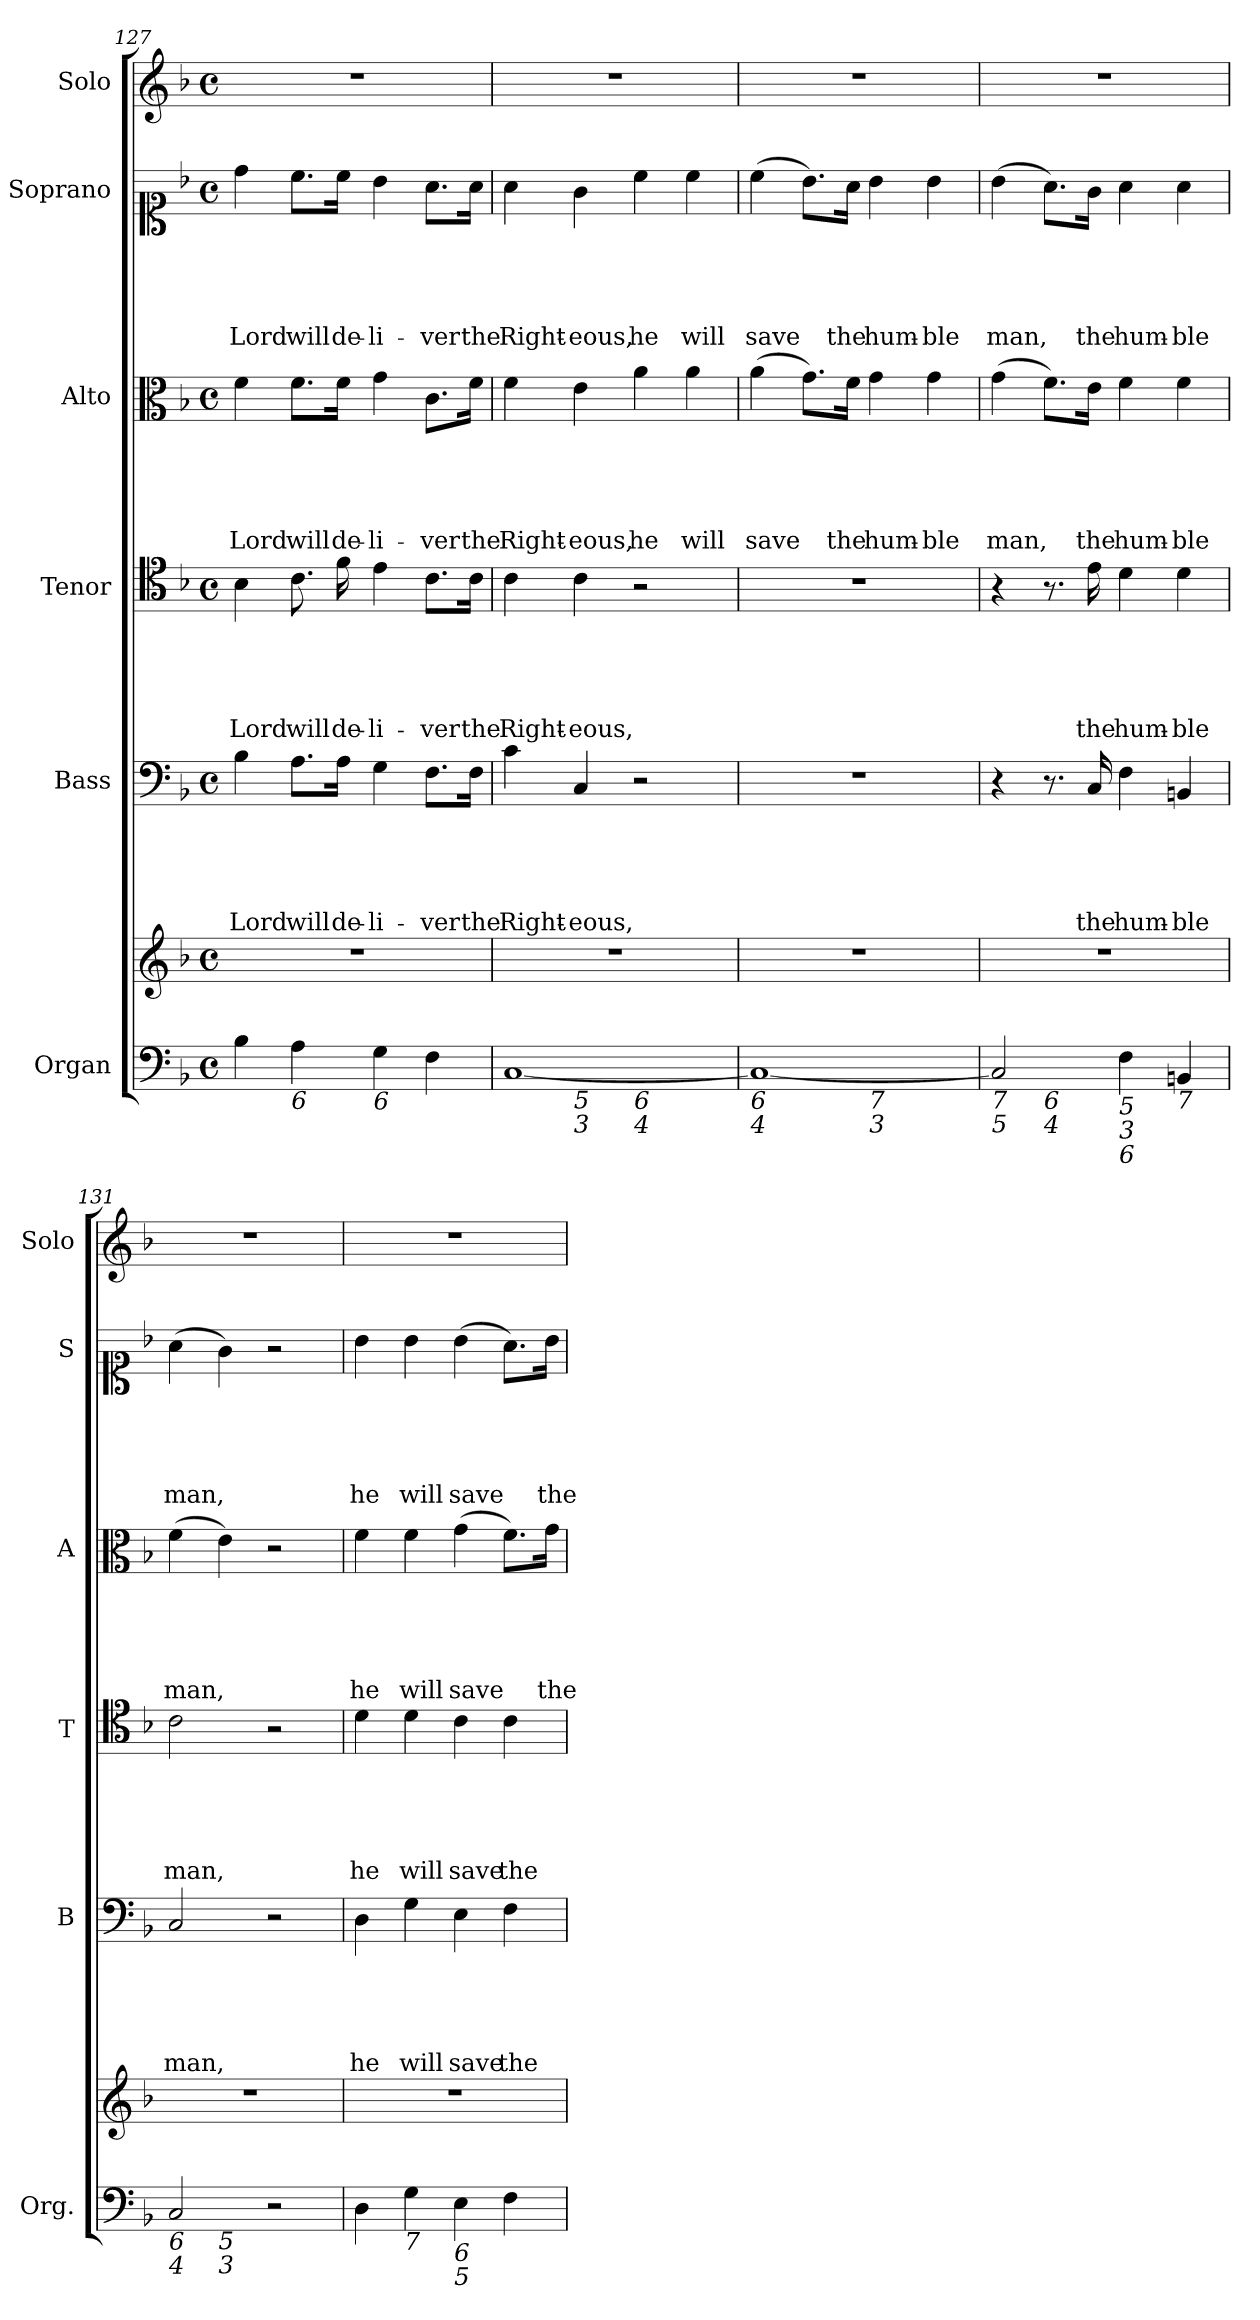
**kern	**kern	**kern	**text	**text	**text	**text	**text	**kern	**text	**text	**text	**text	**text	**kern	**text	**text	**text	**text	**text	**kern	**text	**text	**text	**text	**text	**kern
*part6	*part6	*part5	*part5	*part5	*part5	*part5	*part5	*part4	*part4	*part4	*part4	*part4	*part4	*part3	*part3	*part3	*part3	*part3	*part3	*part2	*part2	*part2	*part2	*part2	*part2	*part1
*staff7	*staff6	*staff5	*staff5	*staff5	*staff5	*staff5	*staff5	*staff4	*staff4	*staff4	*staff4	*staff4	*staff4	*staff3	*staff3	*staff3	*staff3	*staff3	*staff3	*staff2	*staff2	*staff2	*staff2	*staff2	*staff2	*staff1
*I"Organ	*	*I"Bass	*	*	*	*	*	*I"Tenor	*	*	*	*	*	*I"Alto	*	*	*	*	*	*I"Soprano	*	*	*	*	*	*I"Solo
*I'Org.	*	*I'B	*	*	*	*	*	*I'T	*	*	*	*	*	*I'A	*	*	*	*	*	*I'S	*	*	*	*	*	*I'Solo
*clefF4	*clefG2	*clefF4	*	*	*	*	*	*clefC4	*	*	*	*	*	*clefC3	*	*	*	*	*	*clefC1	*	*	*	*	*	*clefG2
*k[b-]	*k[b-]	*k[b-]	*	*	*	*	*	*k[b-]	*	*	*	*	*	*k[b-]	*	*	*	*	*	*k[b-]	*	*	*	*	*	*k[b-]
*F:	*F:	*F:	*	*	*	*	*	*F:	*	*	*	*	*	*F:	*	*	*	*	*	*F:	*	*	*	*	*	*F:
*M4/4	*M4/4	*M4/4	*	*	*	*	*	*M4/4	*	*	*	*	*	*M4/4	*	*	*	*	*	*M4/4	*	*	*	*	*	*M4/4
*met(c)	*met(c)	*met(c)	*	*	*	*	*	*met(c)	*	*	*	*	*	*met(c)	*	*	*	*	*	*met(c)	*	*	*	*	*	*met(c)
=127	=127	=127	=127	=127	=127	=127	=127	=127	=127	=127	=127	=127	=127	=127	=127	=127	=127	=127	=127	=127	=127	=127	=127	=127	=127	=127
!	!	!	!	!	!	!	!LO:LY:b	!	!	!	!	!	!LO:LY:b	!	!	!	!	!	!LO:LY:b	!	!	!	!	!	!LO:LY:b	!
4B-\	1r	4B-\	.	.	.	.	Lord	4B-\	.	.	.	.	Lord	4f\	.	.	.	.	Lord	4dd\	.	.	.	.	Lord	1r
!LO:TX:b:i:t=6	!	!	!	!	!	!	!	!	!	!	!	!	!	!	!	!	!	!	!	!	!	!	!	!	!	!
!	!	!	!	!	!	!	!LO:LY:b	!	!	!	!	!	!LO:LY:b	!	!	!	!	!	!LO:LY:b	!	!	!	!	!	!LO:LY:b	!
4A\	.	8.A\L	.	.	.	.	will	8.c\	.	.	.	.	will	8.f\L	.	.	.	.	will	8.cc\L	.	.	.	.	will	.
!	!	!	!	!	!	!	!LO:LY:b	!	!	!	!	!	!LO:LY:b	!	!	!	!	!	!LO:LY:b	!	!	!	!	!	!LO:LY:b	!
.	.	16A\Jk	.	.	.	.	de-	16f\	.	.	.	.	de-	16f\Jk	.	.	.	.	de-	16cc\Jk	.	.	.	.	de-	.
!LO:TX:b:i:t=6	!	!	!	!	!	!	!	!	!	!	!	!	!	!	!	!	!	!	!	!	!	!	!	!	!	!
!	!	!	!	!	!	!	!LO:LY:b	!	!	!	!	!	!LO:LY:b	!	!	!	!	!	!LO:LY:b	!	!	!	!	!	!LO:LY:b	!
4G\	.	4G\	.	.	.	.	-li-	4e\	.	.	.	.	-li-	4g\	.	.	.	.	-li-	4b-\	.	.	.	.	-li-	.
!	!	!	!	!	!	!	!LO:LY:b	!	!	!	!	!	!LO:LY:b	!	!	!	!	!	!LO:LY:b	!	!	!	!	!	!LO:LY:b	!
4F\	.	8.F\L	.	.	.	.	-ver	8.c\L	.	.	.	.	-ver	8.c\L	.	.	.	.	-ver	8.a\L	.	.	.	.	-ver	.
!	!	!	!	!	!	!	!LO:LY:b	!	!	!	!	!	!LO:LY:b	!	!	!	!	!	!LO:LY:b	!	!	!	!	!	!LO:LY:b	!
.	.	16F\Jk	.	.	.	.	the	16c\Jk	.	.	.	.	the	16f\Jk	.	.	.	.	the	16a\Jk	.	.	.	.	the	.
=128	=128	=128	=128	=128	=128	=128	=128	=128	=128	=128	=128	=128	=128	=128	=128	=128	=128	=128	=128	=128	=128	=128	=128	=128	=128	=128
!LO:TX:b:i:t=6	!	!	!	!	!	!	!	!	!	!	!	!	!	!	!	!	!	!	!	!	!	!	!	!	!	!
!LO:TX:b:i:t=4	!	!	!	!	!	!	!	!	!	!	!	!	!	!	!	!	!	!	!	!	!	!	!	!	!	!
!	!	!	!	!	!	!	!LO:LY:b	!	!	!	!	!	!LO:LY:b	!	!	!	!	!	!LO:LY:b	!	!	!	!	!	!LO:LY:b	!
*^	*	*	*	*	*	*	*	*	*	*	*	*	*	*	*	*	*	*	*	*	*	*	*	*	*	*
*	*^	*	*	*	*	*	*	*	*	*	*	*	*	*	*	*	*	*	*	*	*	*	*	*	*	*	*
[1C	4ryy	2ryy	1r	4c\	.	.	.	.	Right-	4c\	.	.	.	.	Right-	4f\	.	.	.	.	Right-	4a\	.	.	.	.	Right-	1r
!	!LO:TX:b:i:t=5	!	!	!	!	!	!	!	!	!	!	!	!	!	!	!	!	!	!	!	!	!	!	!	!	!	!	!
!	!LO:TX:b:i:t=3	!	!	!	!	!	!	!	!	!	!	!	!	!	!	!	!	!	!	!	!	!	!	!	!	!	!	!
!	!	!	!	!	!	!	!	!	!LO:LY:b	!	!	!	!	!	!LO:LY:b	!	!	!	!	!	!LO:LY:b	!	!	!	!	!	!LO:LY:b	!
.	2.ryy	.	.	4C/	.	.	.	.	-eous,	4c\	.	.	.	.	-eous,	4e\	.	.	.	.	-eous,	4g\	.	.	.	.	-eous,	.
!	!	!LO:TX:b:i:t=6	!	!	!	!	!	!	!	!	!	!	!	!	!	!	!	!	!	!	!	!	!	!	!	!	!	!
!	!	!LO:TX:b:i:t=4	!	!	!	!	!	!	!	!	!	!	!	!	!	!	!	!	!	!	!	!	!	!	!	!	!	!
!	!	!	!	!	!	!	!	!	!	!	!	!	!	!	!	!	!	!	!	!	!LO:LY:b	!	!	!	!	!	!LO:LY:b	!
.	.	2ryy	.	2r	.	.	.	.	.	2r	.	.	.	.	.	4a\	.	.	.	.	he	4cc\	.	.	.	.	he	.
!	!	!	!	!	!	!	!	!	!	!	!	!	!	!	!	!	!	!	!	!	!LO:LY:b	!	!	!	!	!	!LO:LY:b	!
.	.	.	.	.	.	.	.	.	.	.	.	.	.	.	.	4a\	.	.	.	.	will	4cc\	.	.	.	.	will	.
=129	=129	=129	=129	=129	=129	=129	=129	=129	=129	=129	=129	=129	=129	=129	=129	=129	=129	=129	=129	=129	=129	=129	=129	=129	=129	=129	=129	=129
!LO:TX:b:i:t=6	!	!	!	!	!	!	!	!	!	!	!	!	!	!	!	!	!	!	!	!	!	!	!	!	!	!	!	!
!LO:TX:b:i:t=4	!	!	!	!	!	!	!	!	!	!	!	!	!	!	!	!	!	!	!	!	!	!	!	!	!	!	!	!
!	!	!	!	!	!	!	!	!	!	!	!	!	!	!	!	!	!	!	!	!	!LO:LY:b	!	!	!	!	!	!LO:LY:b	!
*	*v	*v	*	*	*	*	*	*	*	*	*	*	*	*	*	*	*	*	*	*	*	*	*	*	*	*	*	*
1C_	2ryy	1r	1r	.	.	.	.	.	1r	.	.	.	.	.	(>4a\	.	.	.	.	save	(>4cc\	.	.	.	.	save	1r
.	.	.	.	.	.	.	.	.	.	.	.	.	.	.	8.g\L)	.	.	.	.	.	8.b-\L)	.	.	.	.	.	.
!	!	!	!	!	!	!	!	!	!	!	!	!	!	!	!	!	!	!	!	!LO:LY:b	!	!	!	!	!	!LO:LY:b	!
.	.	.	.	.	.	.	.	.	.	.	.	.	.	.	16f\Jk	.	.	.	.	the	16a\Jk	.	.	.	.	the	.
!	!LO:TX:b:i:t=7	!	!	!	!	!	!	!	!	!	!	!	!	!	!	!	!	!	!	!	!	!	!	!	!	!	!
!	!LO:TX:b:i:t=3	!	!	!	!	!	!	!	!	!	!	!	!	!	!	!	!	!	!	!	!	!	!	!	!	!	!
!	!	!	!	!	!	!	!	!	!	!	!	!	!	!	!	!	!	!	!	!LO:LY:b	!	!	!	!	!	!LO:LY:b	!
.	2ryy	.	.	.	.	.	.	.	.	.	.	.	.	.	4g\	.	.	.	.	hum-	4b-\	.	.	.	.	hum-	.
!	!	!	!	!	!	!	!	!	!	!	!	!	!	!	!	!	!	!	!	!LO:LY:b	!	!	!	!	!	!LO:LY:b	!
.	.	.	.	.	.	.	.	.	.	.	.	.	.	.	4g\	.	.	.	.	-ble	4b-\	.	.	.	.	-ble	.
=130	=130	=130	=130	=130	=130	=130	=130	=130	=130	=130	=130	=130	=130	=130	=130	=130	=130	=130	=130	=130	=130	=130	=130	=130	=130	=130	=130
!LO:TX:b:i:t=7	!	!	!	!	!	!	!	!	!	!	!	!	!	!	!	!	!	!	!	!	!	!	!	!	!	!	!
!LO:TX:b:i:t=5	!	!	!	!	!	!	!	!	!	!	!	!	!	!	!	!	!	!	!	!	!	!	!	!	!	!	!
!	!	!	!	!	!	!	!	!	!	!	!	!	!	!	!	!	!	!	!	!LO:LY:b	!	!	!	!	!	!LO:LY:b	!
2C/]	4ryy	1r	4r	.	.	.	.	.	4r	.	.	.	.	.	(>4g\	.	.	.	.	man,	(>4b-\	.	.	.	.	man,	1r
!	!LO:TX:b:i:t=6	!	!	!	!	!	!	!	!	!	!	!	!	!	!	!	!	!	!	!	!	!	!	!	!	!	!
!	!LO:TX:b:i:t=4	!	!	!	!	!	!	!	!	!	!	!	!	!	!	!	!	!	!	!	!	!	!	!	!	!	!
.	2.ryy	.	8.r	.	.	.	.	.	8.r	.	.	.	.	.	8.f\L)	.	.	.	.	.	8.a\L)	.	.	.	.	.	.
!	!	!	!	!	!	!	!	!LO:LY:b	!	!	!	!	!	!LO:LY:b	!	!	!	!	!	!LO:LY:b	!	!	!	!	!	!LO:LY:b	!
.	.	.	16C/	.	.	.	.	the	16e\	.	.	.	.	the	16e\Jk	.	.	.	.	the	16g\Jk	.	.	.	.	the	.
!LO:TX:b:i:t=5	!	!	!	!	!	!	!	!	!	!	!	!	!	!	!	!	!	!	!	!	!	!	!	!	!	!	!
!LO:TX:b:i:t=3	!	!	!	!	!	!	!	!	!	!	!	!	!	!	!	!	!	!	!	!	!	!	!	!	!	!	!
!LO:TX:b:i:t=6	!	!	!	!	!	!	!	!	!	!	!	!	!	!	!	!	!	!	!	!	!	!	!	!	!	!	!
!	!	!	!	!	!	!	!	!LO:LY:b	!	!	!	!	!	!LO:LY:b	!	!	!	!	!	!LO:LY:b	!	!	!	!	!	!LO:LY:b	!
4F\	.	.	4F\	.	.	.	.	hum-	4d\	.	.	.	.	hum-	4f\	.	.	.	.	hum-	4a\	.	.	.	.	hum-	.
!LO:TX:b:i:t=7	!	!	!	!	!	!	!	!	!	!	!	!	!	!	!	!	!	!	!	!	!	!	!	!	!	!	!
!	!	!	!	!	!	!	!	!LO:LY:b	!	!	!	!	!	!LO:LY:b	!	!	!	!	!	!LO:LY:b	!	!	!	!	!	!LO:LY:b	!
4BBn/	.	.	4BBn/	.	.	.	.	-ble	4d\	.	.	.	.	-ble	4f\	.	.	.	.	-ble	4a\	.	.	.	.	-ble	.
!!LO:PB:g=z
=131	=131	=131	=131	=131	=131	=131	=131	=131	=131	=131	=131	=131	=131	=131	=131	=131	=131	=131	=131	=131	=131	=131	=131	=131	=131	=131	=131
!LO:TX:b:i:t=6	!	!	!	!	!	!	!	!	!	!	!	!	!	!	!	!	!	!	!	!	!	!	!	!	!	!	!
!LO:TX:b:i:t=4	!	!	!	!	!	!	!	!	!	!	!	!	!	!	!	!	!	!	!	!	!	!	!	!	!	!	!
!	!	!	!	!	!	!	!	!LO:LY:b	!	!	!	!	!	!LO:LY:b	!	!	!	!	!	!LO:LY:b	!	!	!	!	!	!LO:LY:b	!
2C/	4ryy	1r	2C/	.	.	.	.	man,	2c\	.	.	.	.	man,	(>4f\	.	.	.	.	man,	(>4a\	.	.	.	.	man,	1r
!	!LO:TX:b:i:t=5	!	!	!	!	!	!	!	!	!	!	!	!	!	!	!	!	!	!	!	!	!	!	!	!	!	!
!	!LO:TX:b:i:t=3	!	!	!	!	!	!	!	!	!	!	!	!	!	!	!	!	!	!	!	!	!	!	!	!	!	!
.	2.ryy	.	.	.	.	.	.	.	.	.	.	.	.	.	4e\)	.	.	.	.	.	4g\)	.	.	.	.	.	.
2r	.	.	2r	.	.	.	.	.	2r	.	.	.	.	.	2r	.	.	.	.	.	2r	.	.	.	.	.	.
=132	=132	=132	=132	=132	=132	=132	=132	=132	=132	=132	=132	=132	=132	=132	=132	=132	=132	=132	=132	=132	=132	=132	=132	=132	=132	=132	=132
!LO:TX:b:i:t=6	!	!	!	!	!	!	!	!	!	!	!	!	!	!	!	!	!	!	!	!	!	!	!	!	!	!	!
!	!	!	!	!	!	!	!	!LO:LY:b	!	!	!	!	!	!LO:LY:b	!	!	!	!	!	!LO:LY:b	!	!	!	!	!	!LO:LY:b	!
*v	*v	*	*	*	*	*	*	*	*	*	*	*	*	*	*	*	*	*	*	*	*	*	*	*	*	*	*
4D\	1r	4D\	.	.	.	.	he	4d\	.	.	.	.	he	4f\	.	.	.	.	he	4b-\	.	.	.	.	he	1r
!LO:TX:b:i:t=7	!	!	!	!	!	!	!	!	!	!	!	!	!	!	!	!	!	!	!	!	!	!	!	!	!	!
!	!	!	!	!	!	!	!LO:LY:b	!	!	!	!	!	!LO:LY:b	!	!	!	!	!	!LO:LY:b	!	!	!	!	!	!LO:LY:b	!
4G\	.	4G\	.	.	.	.	will	4d\	.	.	.	.	will	4f\	.	.	.	.	will	4b-\	.	.	.	.	will	.
!LO:TX:b:i:t=6	!	!	!	!	!	!	!	!	!	!	!	!	!	!	!	!	!	!	!	!	!	!	!	!	!	!
!LO:TX:b:i:t=5	!	!	!	!	!	!	!	!	!	!	!	!	!	!	!	!	!	!	!	!	!	!	!	!	!	!
!	!	!	!	!	!	!	!LO:LY:b	!	!	!	!	!	!LO:LY:b	!	!	!	!	!	!LO:LY:b	!	!	!	!	!	!LO:LY:b	!
4E\	.	4E\	.	.	.	.	save	4c\	.	.	.	.	save	(>4g\	.	.	.	.	save	(>4b-\	.	.	.	.	save	.
!	!	!	!	!	!	!	!LO:LY:b	!	!	!	!	!	!LO:LY:b	!	!	!	!	!	!	!	!	!	!	!	!	!
4F\	.	4F\	.	.	.	.	the	4c\	.	.	.	.	the	8.f\L)	.	.	.	.	.	8.a\L)	.	.	.	.	.	.
!	!	!	!	!	!	!	!	!	!	!	!	!	!	!	!	!	!	!	!LO:LY:b	!	!	!	!	!	!LO:LY:b	!
.	.	.	.	.	.	.	.	.	.	.	.	.	.	16g\Jk	.	.	.	.	the	16b-\Jk	.	.	.	.	the	.
=	=	=	=	=	=	=	=	=	=	=	=	=	=	=	=	=	=	=	=	=	=	=	=	=	=	=
*-	*-	*-	*-	*-	*-	*-	*-	*-	*-	*-	*-	*-	*-	*-	*-	*-	*-	*-	*-	*-	*-	*-	*-	*-	*-	*-
